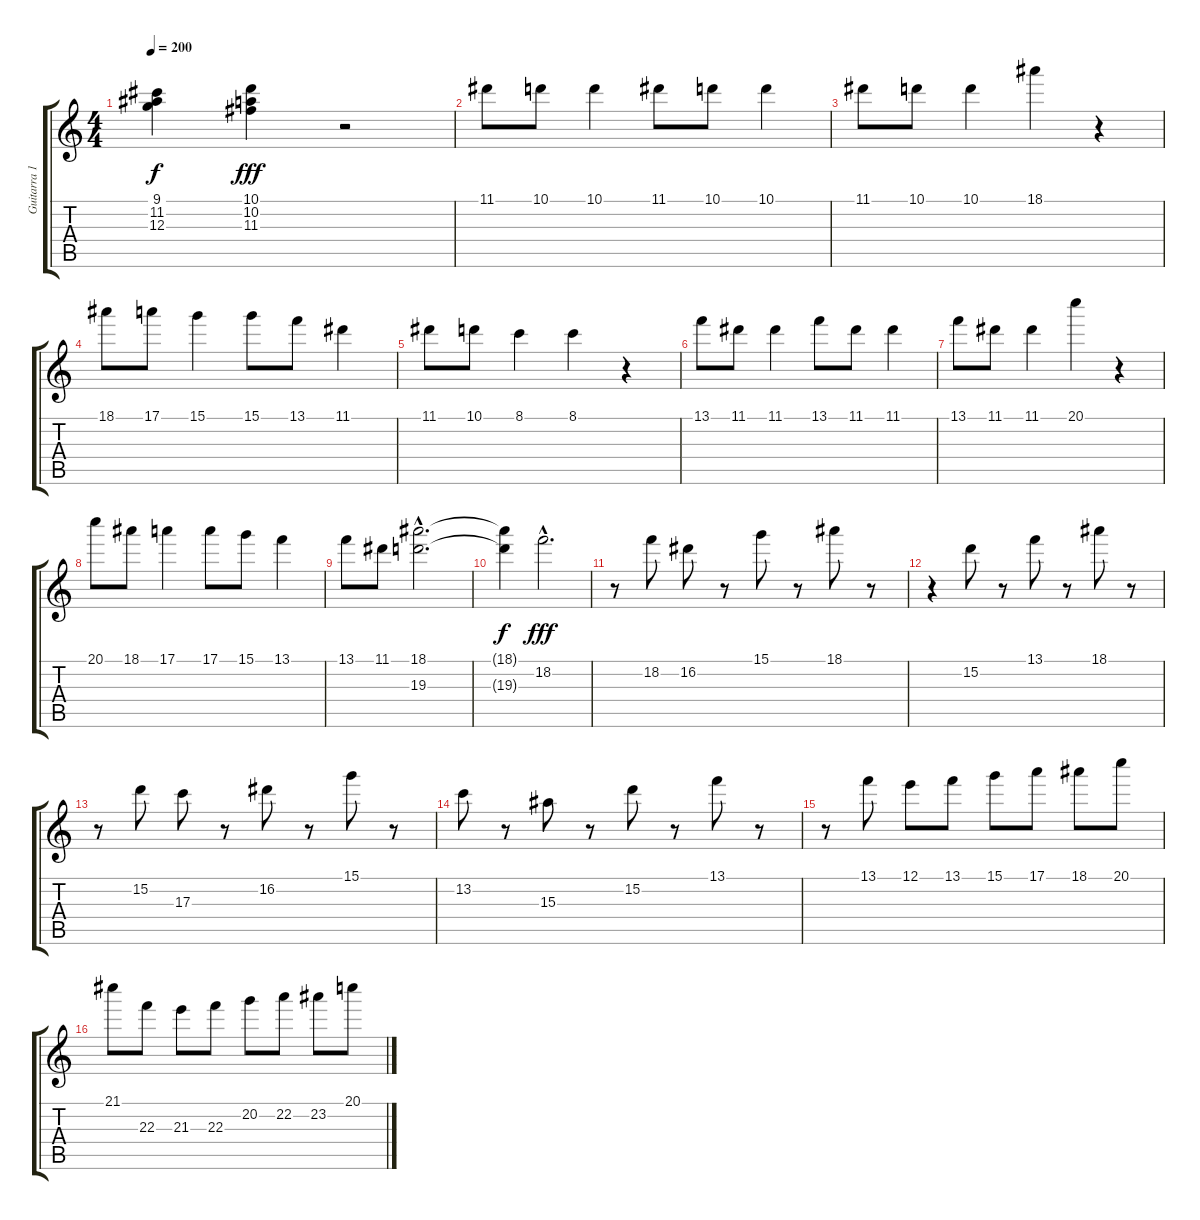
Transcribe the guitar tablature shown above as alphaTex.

\track ("Guitarra 1(solista)" "Guitarra 1") {instrument distortionguitar}
\staff {score tabs}
\tuning (E4 B3 G3 D3 A2 E2) {hide}
\ts (4 4)
\tempo 200
\clef g2
\ks c
(9.1{t} 11.2{t} 12.3{t}).4{dy f} (10.1 10.2 11.3).4{dy fff} r.2 |
11.1.8 10.1.8 10.1.4 11.1.8 10.1.8 10.1.4 |
11.1.8 10.1.8 10.1.4 18.1.4 r.4 |
18.1.8 17.1.8 15.1.4 15.1.8 13.1.8 11.1.4 |
11.1.8 10.1.8 8.1.4 8.1.4 r.4 |
13.1.8 11.1.8 11.1.4 13.1.8 11.1.8 11.1.4 |
13.1.8 11.1.8 11.1.4 20.1.4 r.4 |
20.1.8 18.1.8 17.1.4 17.1.8 15.1.8 13.1.4 |
13.1.8 11.1.8 (18.1{hac} 19.3{hac}).2{d} |
(18.1{t} 19.3{t}).4{dy f} 18.2{hac}.2{d dy fff} |
r.8 18.2.8 16.2.8 r.8 15.1.8 r.8 18.1.8 r.8 |
r.4 15.2.8 r.8 13.1.8 r.8 18.1.8 r.8 |
r.8 15.2.8 17.3.8 r.8 16.2.8 r.8 15.1.8 r.8 |
13.2.8 r.8 15.3.8 r.8 15.2.8 r.8 13.1.8 r.8 |
r.8 13.1.8 12.1.8 13.1.8 15.1.8 17.1.8 18.1.8 20.1.8 |
21.1.8 22.3.8 21.3.8 22.3.8 20.2.8 22.2.8 23.2.8 20.1.8
